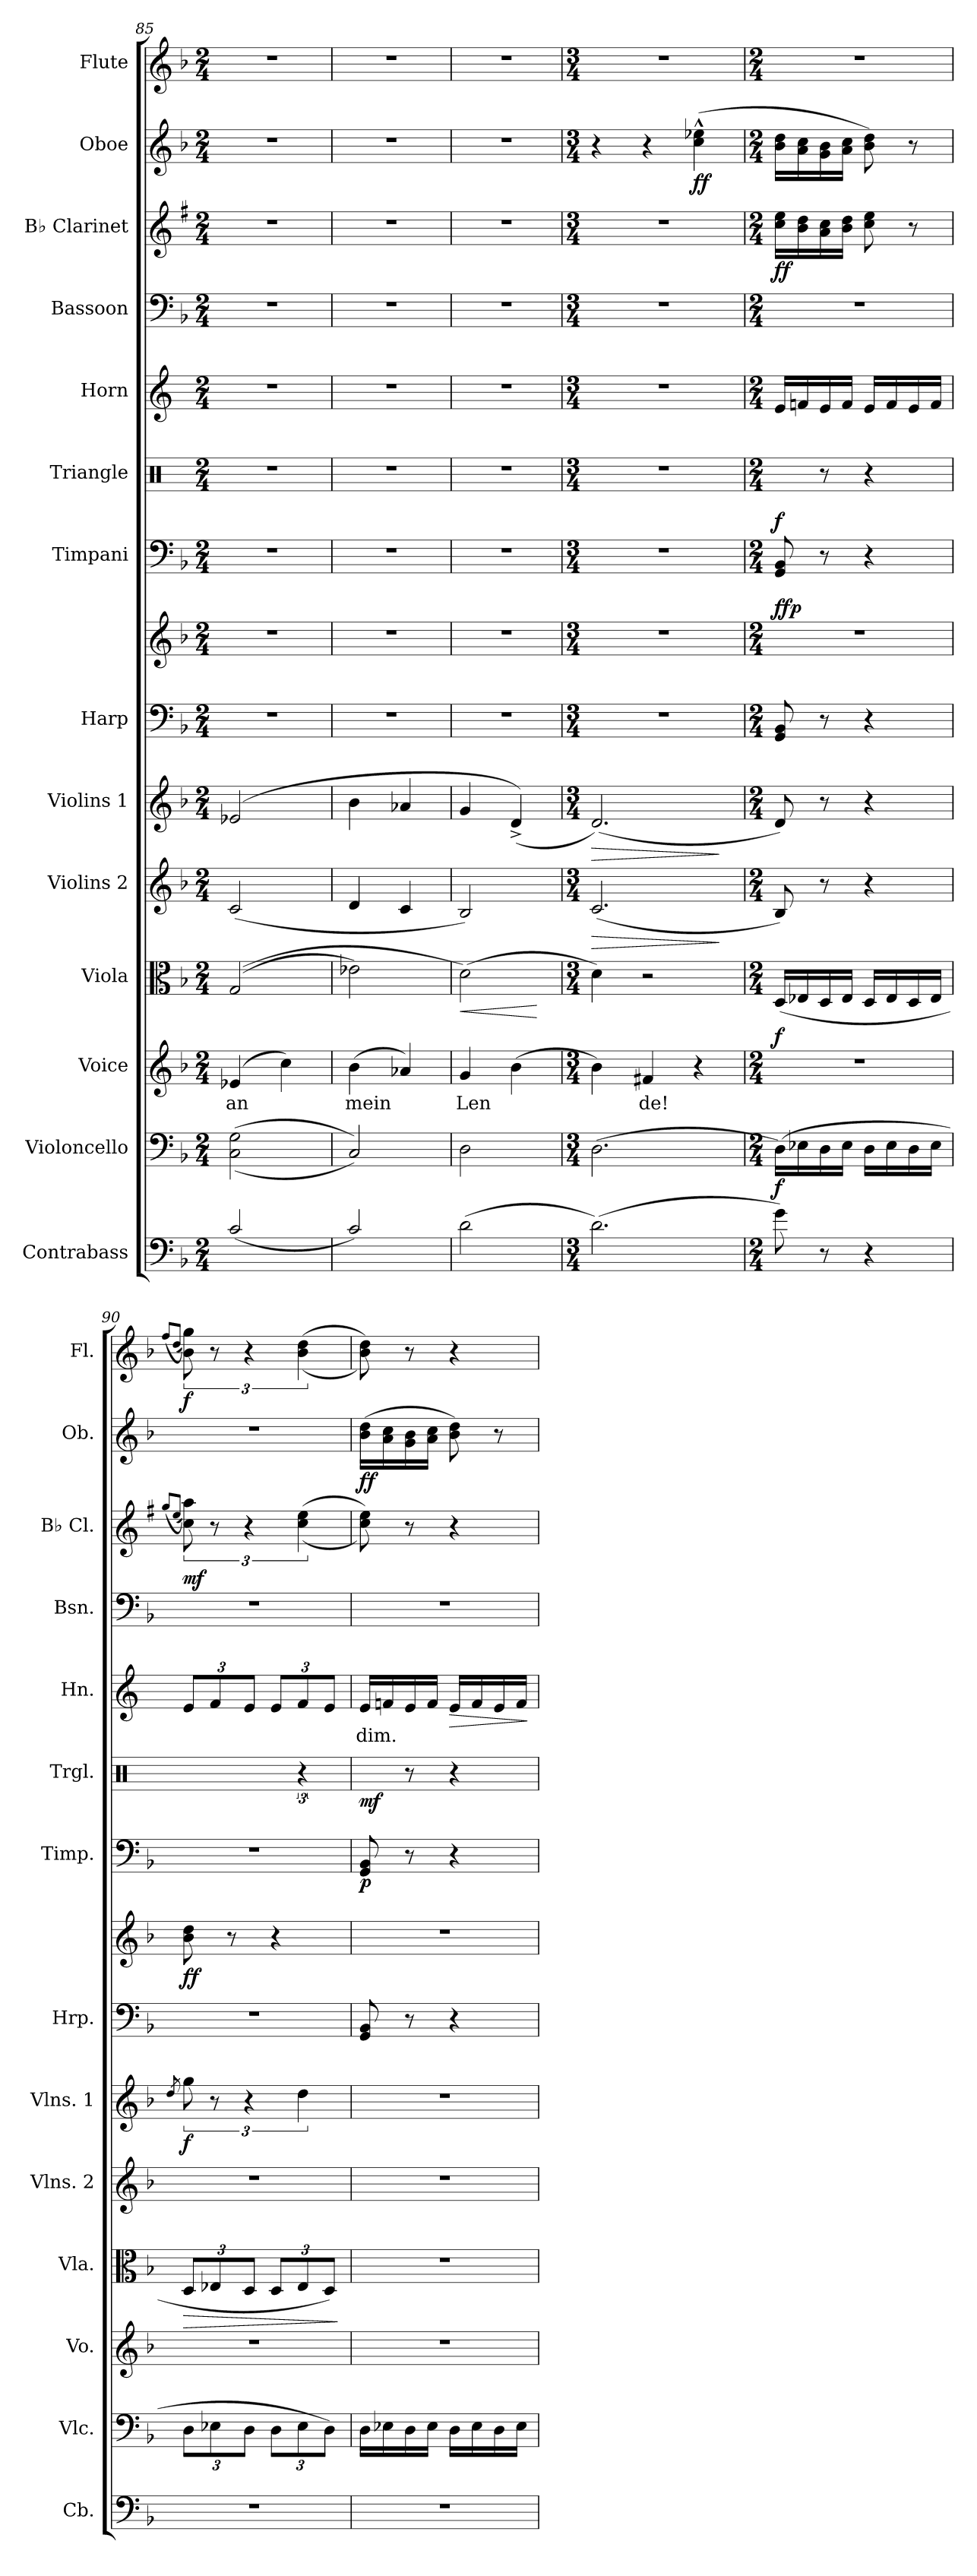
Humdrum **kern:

**kern	**dynam	**kern	**kern	**text	**dynam	**kern	**dynam	**kern	**dynam	**kern	**dynam	**kern	**kern	**dynam	**kern	**dynam	**kern	**dynam	**kern	**text	**dynam	**kern	**dynam	**kern	**dynam	**kern	**dynam	**kern	**dynam
*part14	*part14	*part13	*part12	*part12	*part12	*part11	*part11	*part10	*part10	*part9	*part9	*part8	*part8	*part8	*part7	*part7	*part6	*part6	*part5	*part5	*part5	*part4	*part4	*part3	*part3	*part2	*part2	*part1	*part1
*staff15	*staff15	*staff14	*staff13	*staff13	*staff13	*staff12	*staff12	*staff11	*staff11	*staff10	*staff10	*staff9	*staff8	*staff8/9	*staff7	*staff7	*staff6	*staff6	*staff5	*staff5	*staff5	*staff4	*staff4	*staff3	*staff3	*staff2	*staff2	*staff1	*staff1
*I"Contrabass	*	*I"Violoncello	*I"Voice	*	*	*I"Viola	*	*I"Violins 2	*	*I"Violins 1	*	*I"Harp	*	*	*I"Timpani	*	*I"Triangle	*	*I"Horn	*	*	*I"Bassoon	*	*I"B♭ Clarinet	*	*I"Oboe	*	*I"Flute	*
*I'Cb.	*	*I'Vlc.	*I'Vo.	*	*	*I'Vla.	*	*I'Vlns. 2	*	*I'Vlns. 1	*	*I'Hrp.	*	*	*I'Timp.	*	*I'Trgl.	*	*I'Hn.	*	*	*I'Bsn.	*	*I'B♭ Cl.	*	*I'Ob.	*	*I'Fl.	*
*clefF4	*	*clefF4	*clefG2	*	*	*clefC3	*	*clefG2	*	*clefG2	*	*clefF4	*clefG2	*	*clefF4	*	*clefX	*	*clefG2	*	*	*clefF4	*	*clefG2	*	*clefG2	*	*clefG2	*
*ITrd7c12	*	*	*	*	*	*	*	*	*	*	*	*	*	*	*	*	*	*	*ITrd4c7	*	*	*	*	*ITrd1c2	*	*	*	*	*
*k[b-]	*	*k[b-]	*k[b-]	*	*	*k[b-]	*	*k[b-]	*	*k[b-]	*	*k[b-]	*k[b-]	*	*k[b-]	*	*k[]	*	*k[b-]	*	*	*k[b-]	*	*k[b-]	*	*k[b-]	*	*k[b-]	*
*F:	*	*F:	*F:	*	*	*F:	*	*F:	*	*F:	*	*F:	*F:	*	*F:	*	*C:	*	*F:	*	*	*F:	*	*F:	*	*F:	*	*F:	*
*M2/4	*	*M2/4	*M2/4	*	*	*M2/4	*	*M2/4	*	*M2/4	*	*M2/4	*M2/4	*	*M2/4	*	*M2/4	*	*M2/4	*	*	*M2/4	*	*M2/4	*	*M2/4	*	*M2/4	*
=85	=85	=85	=85	=85	=85	=85	=85	=85	=85	=85	=85	=85	=85	=85	=85	=85	=85	=85	=85	=85	=85	=85	=85	=85	=85	=85	=85	=85	=85
(2C/	.	((2C\ 2G\	(4e-X/	an	.	((2G/	.	(2c/	.	(2e-X/	.	2r	2r	.	2r	.	2r	.	2r	.	.	2r	.	2r	.	2r	.	2r	.
.	.	.	4cc\)	.	.	.	.	.	.	.	.	.	.	.	.	.	.	.	.	.	.	.	.	.	.	.	.	.	.
=86	=86	=86	=86	=86	=86	=86	=86	=86	=86	=86	=86	=86	=86	=86	=86	=86	=86	=86	=86	=86	=86	=86	=86	=86	=86	=86	=86	=86	=86
2C/)	.	2C/))	(4b-\	mein	.	2e-X\)	.	4d/	.	4b-\	.	2r	2r	.	2r	.	2r	.	2r	.	.	2r	.	2r	.	2r	.	2r	.
.	.	.	4a-X/)	.	.	.	.	4c/	.	4a-X/	.	.	.	.	.	.	.	.	.	.	.	.	.	.	.	.	.	.	.
=87	=87	=87	=87	=87	=87	=87	=87	=87	=87	=87	=87	=87	=87	=87	=87	=87	=87	=87	=87	=87	=87	=87	=87	=87	=87	=87	=87	=87	=87
!	!	!	!	!	!	!	!LO:HP:b	!	!	!	!	!	!	!	!	!	!	!	!	!	!	!	!	!	!	!	!	!	!
(2D\	.	2D\	4g/	Len	.	(2d\)	<	2B-/)	.	4g/	.	2r	2r	.	2r	.	2r	.	2r	.	.	2r	.	2r	.	2r	.	2r	.
.	.	.	(4b-\	.	.	.	.	.	.	(4d^/)	.	.	.	.	.	.	.	.	.	.	.	.	.	.	.	.	.	.	.
.	.	.	.	.	.	.	[	.	.	.	.	.	.	.	.	.	.	.	.	.	.	.	.	.	.	.	.	.	.
=88	=88	=88	=88	=88	=88	=88	=88	=88	=88	=88	=88	=88	=88	=88	=88	=88	=88	=88	=88	=88	=88	=88	=88	=88	=88	=88	=88	=88	=88
*M3/4	*	*M3/4	*M3/4	*	*	*M3/4	*	*M3/4	*	*M3/4	*	*M3/4	*M3/4	*	*M3/4	*	*M3/4	*	*M3/4	*	*	*M3/4	*	*M3/4	*	*M3/4	*	*M3/4	*
!	!	!	!	!	!	!	!	!	!LO:HP:b	!	!LO:HP:b	!	!	!	!	!	!	!	!	!	!	!	!	!	!	!	!	!	!
(2.D\)	.	(2.D\	4b-\)	.	.	4d\)	.	(2.c/	>	(2.d/)	>	2.r	2.r	.	2.r	.	2.r	.	2.r	.	.	2.r	.	2.r	.	4r	.	2.r	.
.	.	.	4f#X/	de!	.	2r	.	.	.	.	.	.	.	.	.	.	.	.	.	.	.	.	.	.	.	4r	.	.	.
!	!	!	!	!	!	!	!	!	!	!	!	!	!	!	!	!	!	!	!	!	!	!	!	!	!	!	!LO:DY:b	!	!
.	.	.	4r	.	.	.	.	.	.	.	.	.	.	.	.	.	.	.	.	.	.	.	.	.	.	(4cc\^^ 4ee-X\^^	ff	.	.
.	.	.	.	.	.	.	.	.	]	.	]	.	.	.	.	.	.	.	.	.	.	.	.	.	.	.	.	.	.
=89	=89	=89	=89	=89	=89	=89	=89	=89	=89	=89	=89	=89	=89	=89	=89	=89	=89	=89	=89	=89	=89	=89	=89	=89	=89	=89	=89	=89	=89
*M2/4	*	*M2/4	*M2/4	*	*	*M2/4	*	*M2/4	*	*M2/4	*	*M2/4	*M2/4	*	*M2/4	*	*M2/4	*	*M2/4	*	*	*M2/4	*	*M2/4	*	*M2/4	*	*M2/4	*
!	!LO:DY:a	!	!	!	!LO:DY:a	!	!	!	!	!	!	!	!	!LO:DY:b=2	!	!	!	!	!	!	!	!	!	!	!	!	!	!	!
!	!	!	!	!	!	!	!	!	!	!	!	!	!	!LO:DY:n=1:a	!	!LO:DY:a	!	!	!	!	!	!	!	!	!LO:DY:b	!	!	!	!
8G\)	f	(16D\LL)	2r	.	f	(16D/LL	.	8B-/)	.	8d/)	.	8GG/ 8BB-/	2r	ff p	8GG/ 8BB-/	f	8R\	.	16A/LL	.	.	2r	.	16b-\ 16dd\LL	ff	16b-\ 16dd\LL	.	2r	.
.	.	16E-X\	.	.	.	16E-X/	.	.	.	.	.	.	.	.	.	.	.	.	16B-X/	.	.	.	.	16a\ 16cc\	.	16a\ 16cc\	.	.	.
8r	.	16D\	.	.	.	16D/	.	8r	.	8r	.	8r	.	.	8r	.	8r	.	16A/	.	.	.	.	16g\ 16b-\	.	16g\ 16b-\	.	.	.
.	.	16E-\JJ	.	.	.	16E-/JJ	.	.	.	.	.	.	.	.	.	.	.	.	16B-/JJ	.	.	.	.	16a\ 16cc\JJ	.	16a\ 16cc\JJ	.	.	.
4r	.	16D\LL	.	.	.	16D/LL	.	4r	.	4r	.	4r	.	.	4r	.	4r	.	16A/LL	.	.	.	.	8b-\ 8dd\	.	8b-\ 8dd\)	.	.	.
.	.	16E-\	.	.	.	16E-/	.	.	.	.	.	.	.	.	.	.	.	.	16B-/	.	.	.	.	.	.	.	.	.	.
.	.	16D\	.	.	.	16D/	.	.	.	.	.	.	.	.	.	.	.	.	16A/	.	.	.	.	8r	.	8r	.	.	.
.	.	16E-\JJ	.	.	.	16E-/JJ	.	.	.	.	.	.	.	.	.	.	.	.	16B-/JJ	.	.	.	.	.	.	.	.	.	.
!!LO:PB:g=z
=90	=90	=90	=90	=90	=90	=90	=90	=90	=90	=90	=90	=90	=90	=90	=90	=90	=90	=90	=90	=90	=90	=90	=90	=90	=90	=90	=90	=90	=90
.	.	.	.	.	.	.	.	.	.	.	.	.	.	.	.	.	.	.	.	.	.	.	.	(8qff/L	.	.	.	(8qff/L	.
.	.	.	.	.	.	.	.	.	.	8qdd/	.	.	.	.	.	.	.	.	.	.	.	.	.	(8qdd/J	.	.	.	(8qdd/J	.
*	*	*Xbrackettup	*	*	*	*Xbrackettup	*	*	*	*	*	*	*	*	*	*	*	*	*	*	*	*	*	*	*	*	*	*	*
!	!	!	!	!	!	!	!LO:HP:b	!	!	!	!	!	!	!	!	!	!	!	!	!	!	!	!	!	!	!	!	!	!
*	*	*	*	*	*	*	*	*	*	*	*	*	*	*	*	*	*	*	*Xbrackettup	*	*	*	*	*	*	*	*	*	*
!	!	!	!	!	!	!	!	!	!	!	!LO:DY:b	!	!	!LO:DY:b	!	!	!	!	!	!	!	!	!LO:DY:a	!	!	!	!	!	!LO:DY:b
2r	.	12D\L	2r	.	.	12D/L	>	2r	.	12gg\	f	2r	8b-\ 8dd\	ff	2r	.	6R\	.	12A/L	.	.	2r	mf	12b-\ 12gg\))	.	2r	.	12b-\ 12gg\))	f
.	.	12E-X\	.	.	.	12E-X/	.	.	.	12r	.	.	.	.	.	.	.	.	12B-/	.	.	.	.	12r	.	.	.	12r	.
.	.	.	.	.	.	.	.	.	.	.	.	.	8r	.	.	.	.	.	.	.	.	.	.	.	.	.	.	.	.
.	.	12D\J	.	.	.	12D/J	.	.	.	6r	.	.	.	.	.	.	6R\	.	12A/J	.	.	.	.	6r	.	.	.	6r	.
.	.	12D\L	.	.	.	12D/L	.	.	.	.	.	.	4r	.	.	.	.	.	12A/L	.	.	.	.	.	.	.	.	.	.
.	.	12E-\	.	.	.	12E-/	.	.	.	6dd\	.	.	.	.	.	.	6r	.	12B-/	.	.	.	.	((6b-\ 6dd\	.	.	.	((6b-\ 6dd\	.
.	.	12D\J)	.	.	.	12D/J)	.	.	.	.	.	.	.	.	.	.	.	.	12A/J	.	.	.	.	.	.	.	.	.	.
.	.	.	.	.	.	.	]	.	.	.	.	.	.	.	.	.	.	.	.	.	.	.	.	.	.	.	.	.	.
=91	=91	=91	=91	=91	=91	=91	=91	=91	=91	=91	=91	=91	=91	=91	=91	=91	=91	=91	=91	=91	=91	=91	=91	=91	=91	=91	=91	=91	=91
!	!	!	!	!	!	!	!	!	!	!	!	!	!	!	!	!LO:DY:b	!	!LO:DY:b	!	!	!	!	!	!	!	!	!LO:DY:b	!	!
2r	.	16D\LL	2r	.	.	2r	.	2r	.	2r	.	8GG/ 8BB-/	2r	.	8GG/ 8BB-/	p	8R\	mf	16A/LL	dim.	.	2r	.	8b-\ 8dd\))	.	(16b-\ 16dd\LL	ff	8b-\ 8dd\))	.
.	.	16E-X\	.	.	.	.	.	.	.	.	.	.	.	.	.	.	.	.	16B-X/	.	.	.	.	.	.	16a\ 16cc\	.	.	.
.	.	16D\	.	.	.	.	.	.	.	.	.	8r	.	.	8r	.	8r	.	16A/	.	.	.	.	8r	.	16g\ 16b-\	.	8r	.
.	.	16E-\JJ	.	.	.	.	.	.	.	.	.	.	.	.	.	.	.	.	16B-/JJ	.	.	.	.	.	.	16a\ 16cc\JJ	.	.	.
!	!	!	!	!	!	!	!	!	!	!	!	!	!	!	!	!	!	!	!	!	!LO:HP:b	!	!	!	!	!	!	!	!
.	.	16D\LL	.	.	.	.	.	.	.	.	.	4r	.	.	4r	.	4r	.	16A/LL	.	>	.	.	4r	.	8b-\ 8dd\)	.	4r	.
.	.	16E-\	.	.	.	.	.	.	.	.	.	.	.	.	.	.	.	.	16B-/	.	.	.	.	.	.	.	.	.	.
.	.	16D\	.	.	.	.	.	.	.	.	.	.	.	.	.	.	.	.	16A/	.	.	.	.	.	.	8r	.	.	.
.	.	16E-\JJ	.	.	.	.	.	.	.	.	.	.	.	.	.	.	.	.	16B-/JJ	.	.	.	.	.	.	.	.	.	.
.	.	.	.	.	.	.	.	.	.	.	.	.	.	.	.	.	.	.	.	.	]	.	.	.	.	.	.	.	.
=	=	=	=	=	=	=	=	=	=	=	=	=	=	=	=	=	=	=	=	=	=	=	=	=	=	=	=	=	=
*-	*-	*-	*-	*-	*-	*-	*-	*-	*-	*-	*-	*-	*-	*-	*-	*-	*-	*-	*-	*-	*-	*-	*-	*-	*-	*-	*-	*-	*-
